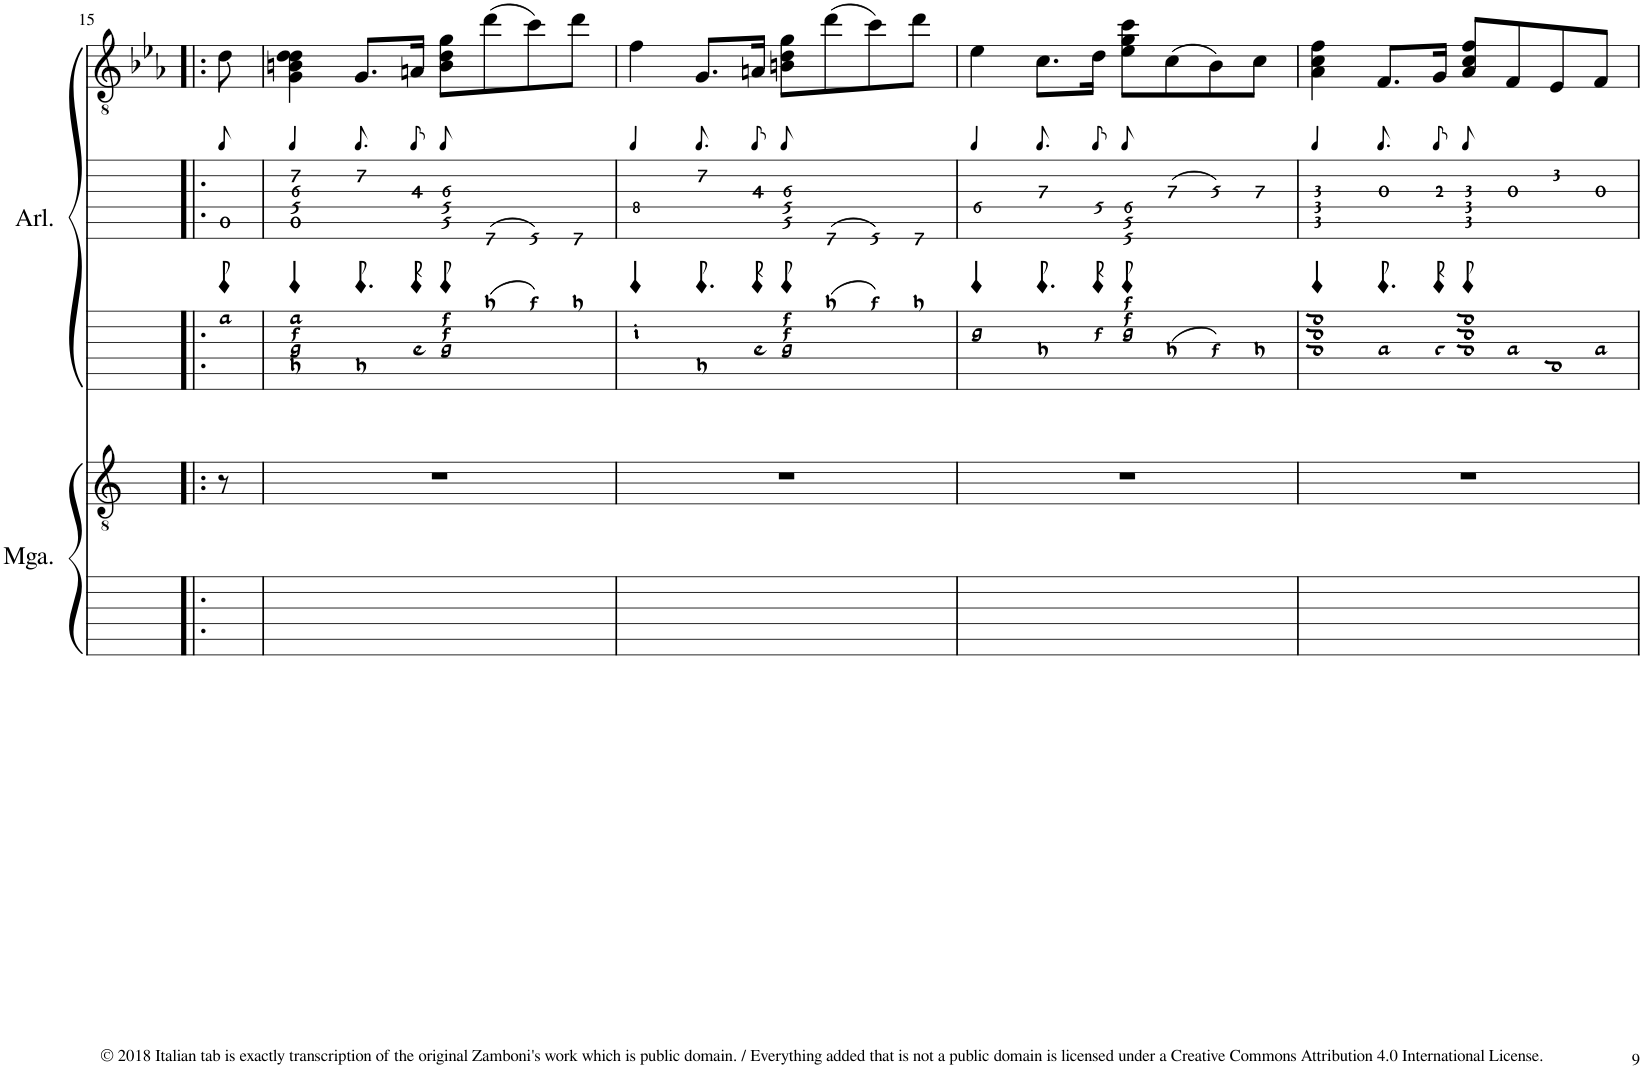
**kern	**kern	**kern	**kern	**kern
*part2	*part2	*part1	*part1	*part1
*staff5	*staff4	*staff3	*staff2	*staff1
*I"Modern guitar arr.	*	*I"Archlute	*	*
*I'Mga.	*	*I'Arl.	*	*
!!LO:PB:g=z
*	*clefGv2	*	*	*clefGv2
*k[b-e-a-]	*	*k[b-e-a-]	*k[b-e-a-]	*k[b-e-a-]
*M4/4	*M4/4	*M4/4	*M4/4	*M4/4
*met(c)	*met(c)	*met(c)	*met(c)	*met(c)
=15!|:	=15!|:	=15!|:	=15!|:	=15!|:
8r	8r	8d	8d	8d\
=16	=16	=16	=16	=16
1r	1r	4G 4Bn 4d 4d	4G 4Bn 4d 4d	4G\ 4Bn\ 4d\ 4d\
.	.	8.GL	8.GL	8.G/L
.	.	16AnJk	16AnJk	16An/Jk
.	.	8B\ 8d\ 8g\L	8B\ 8d\ 8g\L	8B\ 8d\ 8g\L
.	.	8ddJ	8ddJ	(8dd\
.	.	8ccL	8ccL	8cc\)
.	.	8ddJ	8ddJ	8dd\J
=17	=17	=17	=17	=17
1r	1r	4f	4f	4f\
.	.	8.GL	8.GL	8.G/L
.	.	16AnJk	16AnJk	16An/Jk
.	.	8Bn\ 8d\ 8g\L	8Bn\ 8d\ 8g\L	8Bn\ 8d\ 8g\L
.	.	8ddJ	8ddJ	(8dd\
.	.	8ccL	8ccL	8cc\)
.	.	8ddJ	8ddJ	8dd\J
=18	=18	=18	=18	=18
1r	1r	4e-	4e-	4e-\
.	.	8.cL	8.cL	8.c\L
.	.	16dJk	16dJk	16d\Jk
.	.	8e-\ 8g\ 8cc\L	8e-\ 8g\ 8cc\L	8e-\ 8g\ 8cc\L
.	.	8cJ	8cJ	(8c\
.	.	8B-L	8B-L	8B-\)
.	.	8cJ	8cJ	8c\J
=19	=19	=19	=19	=19
1r	1r	4A- 4c 4f	4A- 4c 4f	4A-\ 4c\ 4f\
.	.	8.FL	8.FL	8.F/L
.	.	16GJk	16GJk	16G/Jk
.	.	8A-\ 8c\ 8f\L	8A-\ 8c\ 8f\L	8A-/ 8c/ 8f/L
.	.	8FJ	8FJ	8F/
.	.	8E-L	8E-L	8E-/
.	.	8FJ	8FJ	8F/J
=	=	=	=	=
*-	*-	*-	*-	*-
